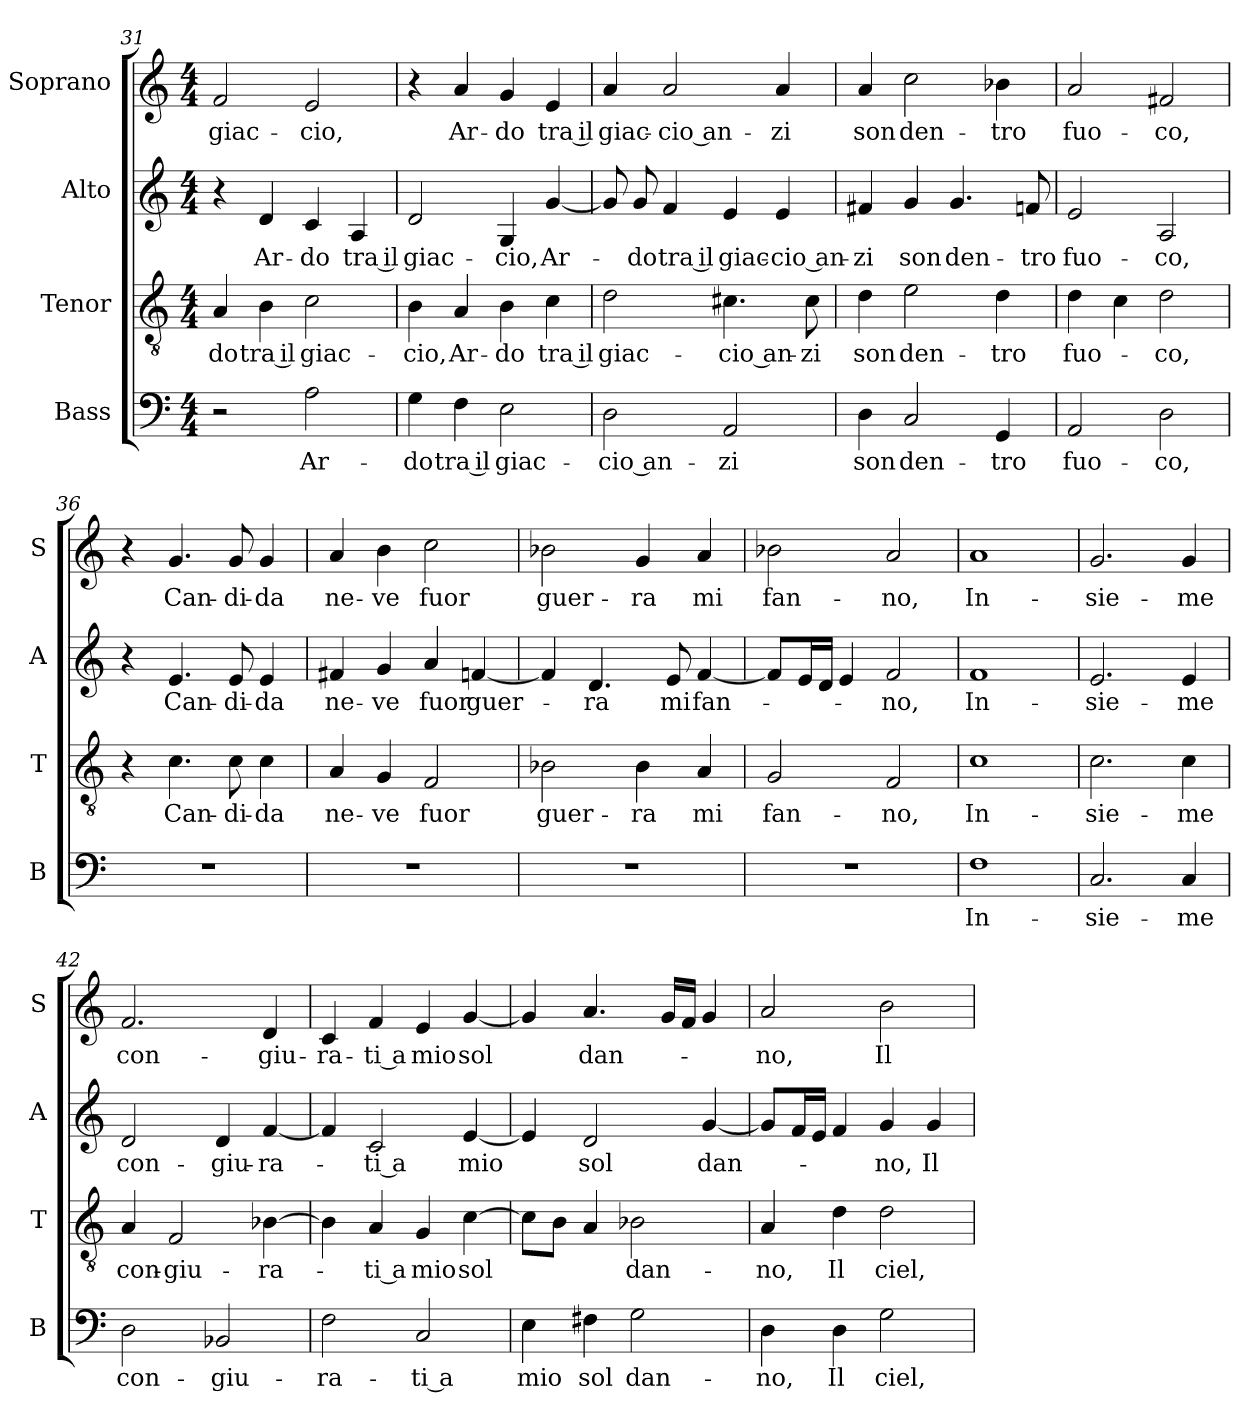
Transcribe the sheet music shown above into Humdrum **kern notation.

**kern	**text	**kern	**text	**kern	**text	**kern	**text
*part4	*part4	*part3	*part3	*part2	*part2	*part1	*part1
*staff4	*staff4	*staff3	*staff3	*staff2	*staff2	*staff1	*staff1
*I"Bass	*	*I"Tenor	*	*I"Alto	*	*I"Soprano	*
*I'B	*	*I'T	*	*I'A	*	*I'S	*
*clefF4	*	*clefGv2	*	*clefG2	*	*clefG2	*
*k[]	*	*k[]	*	*k[]	*	*k[]	*
*C:	*	*C:	*	*C:	*	*C:	*
*M4/4	*	*M4/4	*	*M4/4	*	*M4/4	*
=31	=31	=31	=31	=31	=31	=31	=31
!	!	!	!LO:LY:b	!	!	!	!LO:LY:b
2r	.	4A/	-do	4r	.	2f/	giac-
!	!	!	!LO:LY:b	!	!LO:LY:b	!	!
.	.	4B\	tra il	4d/	Ar-	.	.
!	!LO:LY:b	!	!LO:LY:b	!	!LO:LY:b	!	!LO:LY:b
2A\	Ar-	2c\	giac-	4c/	-do	2e/	-cio,
!	!	!	!	!	!LO:LY:b	!	!
.	.	.	.	4A/	tra il	.	.
=32	=32	=32	=32	=32	=32	=32	=32
!	!LO:LY:b	!	!LO:LY:b	!	!LO:LY:b	!	!
4G\	-do	4B\	-cio,	2d/	giac-	4r	.
!	!LO:LY:b	!	!LO:LY:b	!	!	!	!LO:LY:b
4F\	tra il	4A/	Ar-	.	.	4a/	Ar-
!	!LO:LY:b	!	!LO:LY:b	!	!LO:LY:b	!	!LO:LY:b
2E\	giac-	4B\	-do	4G/	-cio,	4g/	-do
!	!	!	!LO:LY:b	!	!LO:LY:b	!	!LO:LY:b
.	.	4c\	tra il	[4g/	Ar-	4e/	tra il
!!LO:PB:g=z
=33	=33	=33	=33	=33	=33	=33	=33
!	!LO:LY:b	!	!LO:LY:b	!	!	!	!LO:LY:b
2D\	-cio an-	2d\	giac-	8g/]	.	4a/	giac-
!	!	!	!	!	!LO:LY:b	!	!
.	.	.	.	8g/	-do	.	.
!	!	!	!	!	!LO:LY:b	!	!LO:LY:b
.	.	.	.	4f/	tra il	2a/	-cio an-
!	!LO:LY:b	!	!LO:LY:b	!	!LO:LY:b	!	!
2AA/	-zi	4.c#X\	-cio an-	4e/	giac-	.	.
!	!	!	!	!	!LO:LY:b	!	!LO:LY:b
.	.	.	.	4e/	-cio an-	4a/	-zi
!	!	!	!LO:LY:b	!	!	!	!
.	.	8c#\	-zi	.	.	.	.
=34	=34	=34	=34	=34	=34	=34	=34
!	!LO:LY:b	!	!LO:LY:b	!	!LO:LY:b	!	!LO:LY:b
4D\	son	4d\	son	4f#X/	-zi	4a/	son
!	!LO:LY:b	!	!LO:LY:b	!	!LO:LY:b	!	!LO:LY:b
2C/	den-	2e\	den-	4g/	son	2cc\	den-
!	!	!	!	!	!LO:LY:b	!	!
.	.	.	.	4.g/	den-	.	.
!	!LO:LY:b	!	!LO:LY:b	!	!	!	!LO:LY:b
4GG/	-tro	4d\	-tro	.	.	4b-X\	-tro
!	!	!	!	!	!LO:LY:b	!	!
.	.	.	.	8fn/	-tro	.	.
=35	=35	=35	=35	=35	=35	=35	=35
!	!LO:LY:b	!	!LO:LY:b	!	!LO:LY:b	!	!LO:LY:b
2AA/	fuo-	4d\	fuo-	2e/	fuo-	2a/	fuo-
.	.	4c\	.	.	.	.	.
!	!LO:LY:b	!	!LO:LY:b	!	!LO:LY:b	!	!LO:LY:b
2D\	-co,	2d\	-co,	2A/	-co,	2f#X/	-co,
=36	=36	=36	=36	=36	=36	=36	=36
1r	.	4r	.	4r	.	4r	.
!	!	!	!LO:LY:b	!	!LO:LY:b	!	!LO:LY:b
.	.	4.c\	Can-	4.e/	Can-	4.g/	Can-
!	!	!	!LO:LY:b	!	!LO:LY:b	!	!LO:LY:b
.	.	8c\	-di-	8e/	-di-	8g/	-di-
!	!	!	!LO:LY:b	!	!LO:LY:b	!	!LO:LY:b
.	.	4c\	-da	4e/	-da	4g/	-da
=37	=37	=37	=37	=37	=37	=37	=37
!	!	!	!LO:LY:b	!	!LO:LY:b	!	!LO:LY:b
1r	.	4A/	ne-	4f#X/	ne-	4a/	ne-
!	!	!	!LO:LY:b	!	!LO:LY:b	!	!LO:LY:b
.	.	4G/	-ve	4g/	-ve	4b\	-ve
!	!	!	!LO:LY:b	!	!LO:LY:b	!	!LO:LY:b
.	.	2F/	fuor	4a/	fuor	2cc\	fuor
!	!	!	!	!	!LO:LY:b	!	!
.	.	.	.	[4fn/	guer-	.	.
=38	=38	=38	=38	=38	=38	=38	=38
!	!	!	!LO:LY:b	!	!	!	!LO:LY:b
1r	.	2B-X\	guer-	4f/]	.	2b-X\	guer-
!	!	!	!	!	!LO:LY:b	!	!
.	.	.	.	4.d/	-ra	.	.
!	!	!	!LO:LY:b	!	!	!	!LO:LY:b
.	.	4B-\	-ra	.	.	4g/	-ra
!	!	!	!	!	!LO:LY:b	!	!
.	.	.	.	8e/	mi	.	.
!	!	!	!LO:LY:b	!	!LO:LY:b	!	!LO:LY:b
.	.	4A/	mi	[4f/	fan-	4a/	mi
!!LO:LB:g=z
=39	=39	=39	=39	=39	=39	=39	=39
!	!	!	!LO:LY:b	!	!	!	!LO:LY:b
1r	.	2G/	fan-	8f/L]	.	2b-X\	fan-
.	.	.	.	16e/L	.	.	.
.	.	.	.	16d/JJ	.	.	.
.	.	.	.	4e/	.	.	.
!	!	!	!LO:LY:b	!	!LO:LY:b	!	!LO:LY:b
.	.	2F/	-no,	2f/	-no,	2a/	-no,
=40	=40	=40	=40	=40	=40	=40	=40
!	!LO:LY:b	!	!LO:LY:b	!	!LO:LY:b	!	!LO:LY:b
1F	In-	1c	In-	1f	In-	1a	In-
=41	=41	=41	=41	=41	=41	=41	=41
!	!LO:LY:b	!	!LO:LY:b	!	!LO:LY:b	!	!LO:LY:b
2.C/	-sie-	2.c\	-sie-	2.e/	-sie-	2.g/	-sie-
!	!LO:LY:b	!	!LO:LY:b	!	!LO:LY:b	!	!LO:LY:b
4C/	-me	4c\	-me	4e/	-me	4g/	-me
=42	=42	=42	=42	=42	=42	=42	=42
!	!LO:LY:b	!	!LO:LY:b	!	!LO:LY:b	!	!LO:LY:b
2D\	con-	4A/	con-	2d/	con-	2.f/	con-
!	!	!	!LO:LY:b	!	!	!	!
.	.	2F/	-giu-	.	.	.	.
!	!LO:LY:b	!	!	!	!LO:LY:b	!	!
2BB-X/	-giu-	.	.	4d/	-giu-	.	.
!	!	!	!LO:LY:b	!	!LO:LY:b	!	!LO:LY:b
.	.	[4B-X\	-ra-	[4f/	-ra-	4d/	-giu-
=43	=43	=43	=43	=43	=43	=43	=43
!	!LO:LY:b	!	!	!	!	!	!LO:LY:b
2F\	-ra-	4B-\]	.	4f/]	.	4c/	-ra-
!	!	!	!LO:LY:b	!	!LO:LY:b	!	!LO:LY:b
.	.	4A/	-ti a	2c/	-ti a	4f/	-ti a
!	!LO:LY:b	!	!LO:LY:b	!	!	!	!LO:LY:b
2C/	-ti a	4G/	mio	.	.	4e/	mio
!	!	!	!LO:LY:b	!	!LO:LY:b	!	!LO:LY:b
.	.	[4c\	sol	[4e/	mio	[4g/	sol
=44	=44	=44	=44	=44	=44	=44	=44
!	!LO:LY:b	!	!	!	!	!	!
4E\	mio	8c\L]	.	4e/]	.	4g/]	.
.	.	8B\J	.	.	.	.	.
!	!LO:LY:b	!	!	!	!LO:LY:b	!	!LO:LY:b
4F#X\	sol	4A/	.	2d/	sol	4.a/	dan-
!	!LO:LY:b	!	!LO:LY:b	!	!	!	!
2G\	dan-	2B-X\	dan-	.	.	.	.
.	.	.	.	.	.	16g/LL	.
.	.	.	.	.	.	16f/JJ	.
!	!	!	!	!	!LO:LY:b	!	!
.	.	.	.	[4g/	dan-	4g/	.
=45	=45	=45	=45	=45	=45	=45	=45
!	!LO:LY:b	!	!LO:LY:b	!	!	!	!LO:LY:b
4D\	-no,	4A/	-no,	8g/L]	.	2a/	-no,
.	.	.	.	16f/L	.	.	.
.	.	.	.	16e/JJ	.	.	.
!	!LO:LY:b	!	!LO:LY:b	!	!	!	!
4D\	Il	4d\	Il	4f/	.	.	.
!	!LO:LY:b	!	!LO:LY:b	!	!LO:LY:b	!	!LO:LY:b
2G\	ciel,	2d\	ciel,	4g/	-no,	2b\	Il
!	!	!	!	!	!LO:LY:b	!	!
.	.	.	.	4g/	Il	.	.
=	=	=	=	=	=	=	=
*-	*-	*-	*-	*-	*-	*-	*-
